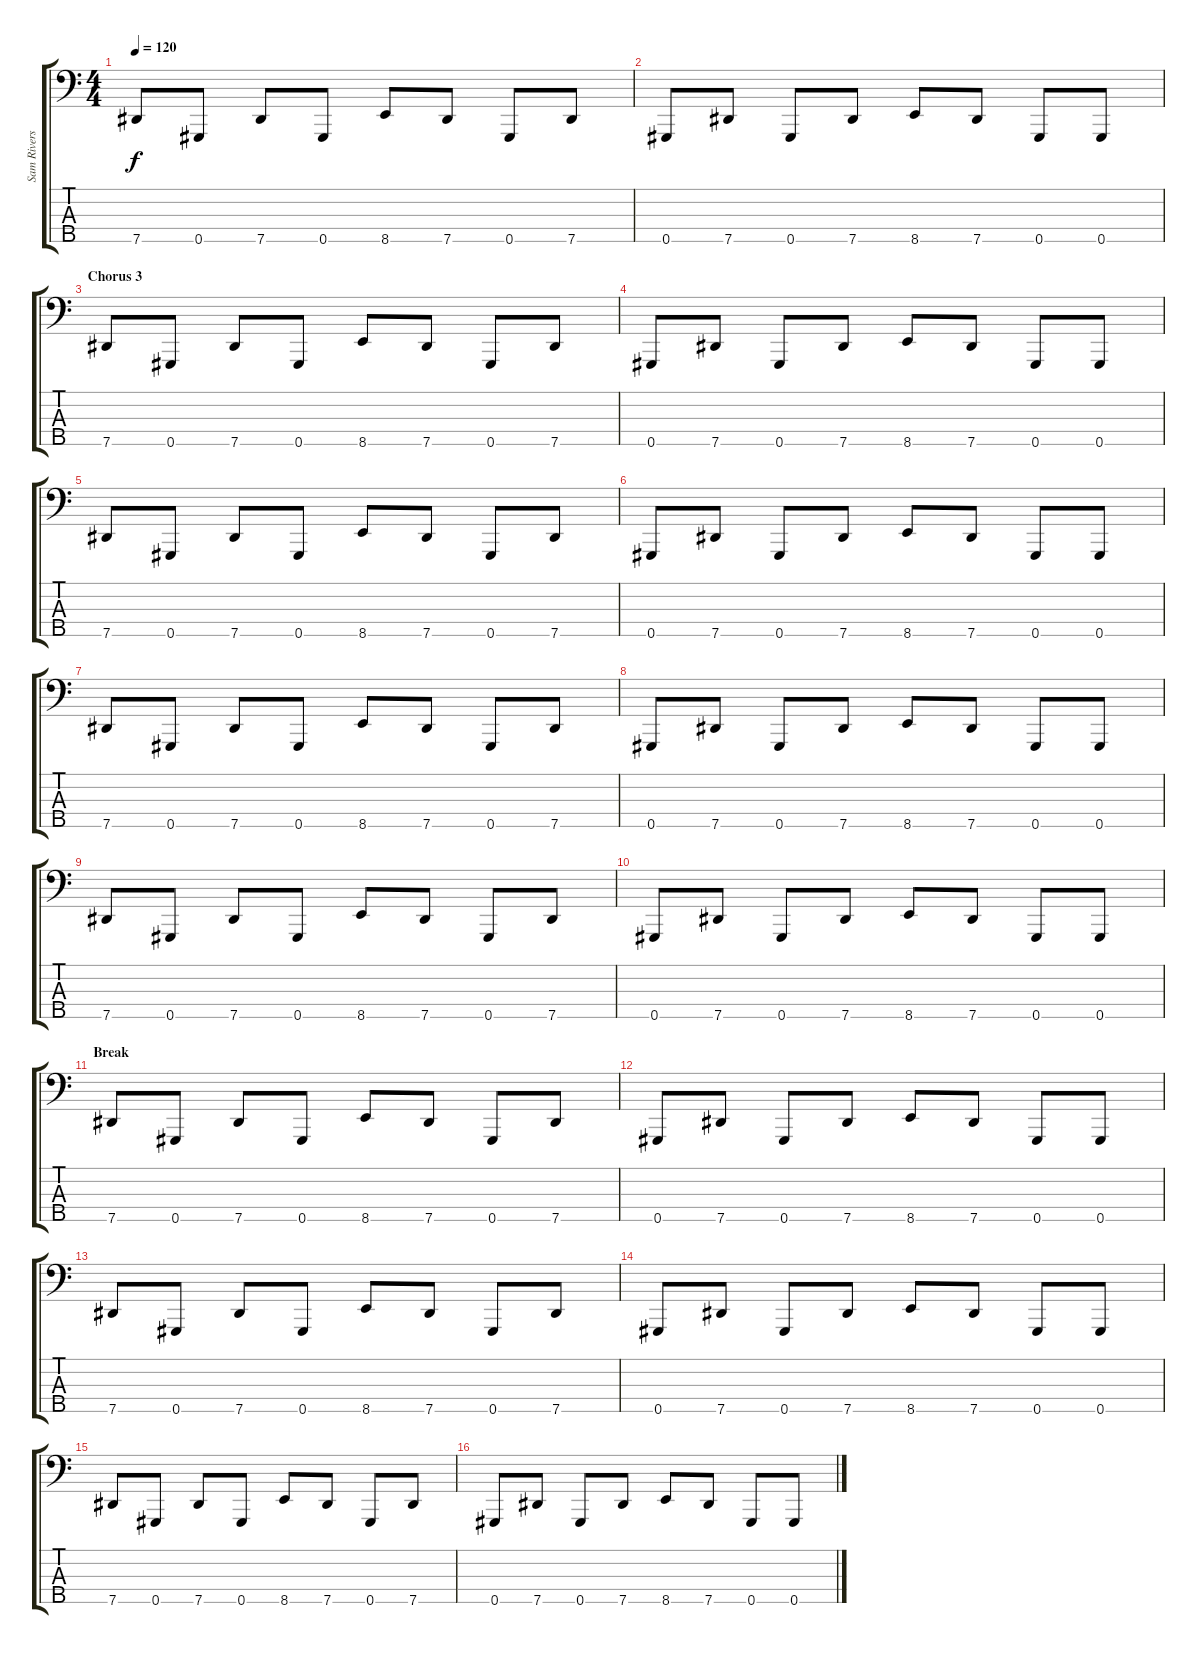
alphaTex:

\track ("Sam Rivers (Bass)" "Sam Rivers") {instrument electricbassfinger}
\staff {score tabs}
\tuning (E2 B1 Gb1 Db1 Ab0) {hide}
\ts (4 4)
\tempo 120
\clef f4
\ks c
7.5.8{dy f} 0.5.8 7.5.8 0.5.8 8.5.8 7.5.8 0.5.8 7.5.8 |
0.5.8 7.5.8 0.5.8 7.5.8 8.5.8 7.5.8 0.5.8 0.5.8 |
\section ("" "Chorus 3")
7.5.8 0.5.8 7.5.8 0.5.8 8.5.8 7.5.8 0.5.8 7.5.8 |
0.5.8 7.5.8 0.5.8 7.5.8 8.5.8 7.5.8 0.5.8 0.5.8 |
7.5.8 0.5.8 7.5.8 0.5.8 8.5.8 7.5.8 0.5.8 7.5.8 |
0.5.8 7.5.8 0.5.8 7.5.8 8.5.8 7.5.8 0.5.8 0.5.8 |
7.5.8 0.5.8 7.5.8 0.5.8 8.5.8 7.5.8 0.5.8 7.5.8 |
0.5.8 7.5.8 0.5.8 7.5.8 8.5.8 7.5.8 0.5.8 0.5.8 |
7.5.8 0.5.8 7.5.8 0.5.8 8.5.8 7.5.8 0.5.8 7.5.8 |
0.5.8 7.5.8 0.5.8 7.5.8 8.5.8 7.5.8 0.5.8 0.5.8 |
\section ("" "Break")
7.5.8 0.5.8 7.5.8 0.5.8 8.5.8 7.5.8 0.5.8 7.5.8 |
0.5.8 7.5.8 0.5.8 7.5.8 8.5.8 7.5.8 0.5.8 0.5.8 |
7.5.8 0.5.8 7.5.8 0.5.8 8.5.8 7.5.8 0.5.8 7.5.8 |
0.5.8 7.5.8 0.5.8 7.5.8 8.5.8 7.5.8 0.5.8 0.5.8 |
7.5.8 0.5.8 7.5.8 0.5.8 8.5.8 7.5.8 0.5.8 7.5.8 |
0.5.8 7.5.8 0.5.8 7.5.8 8.5.8 7.5.8 0.5.8 0.5.8
